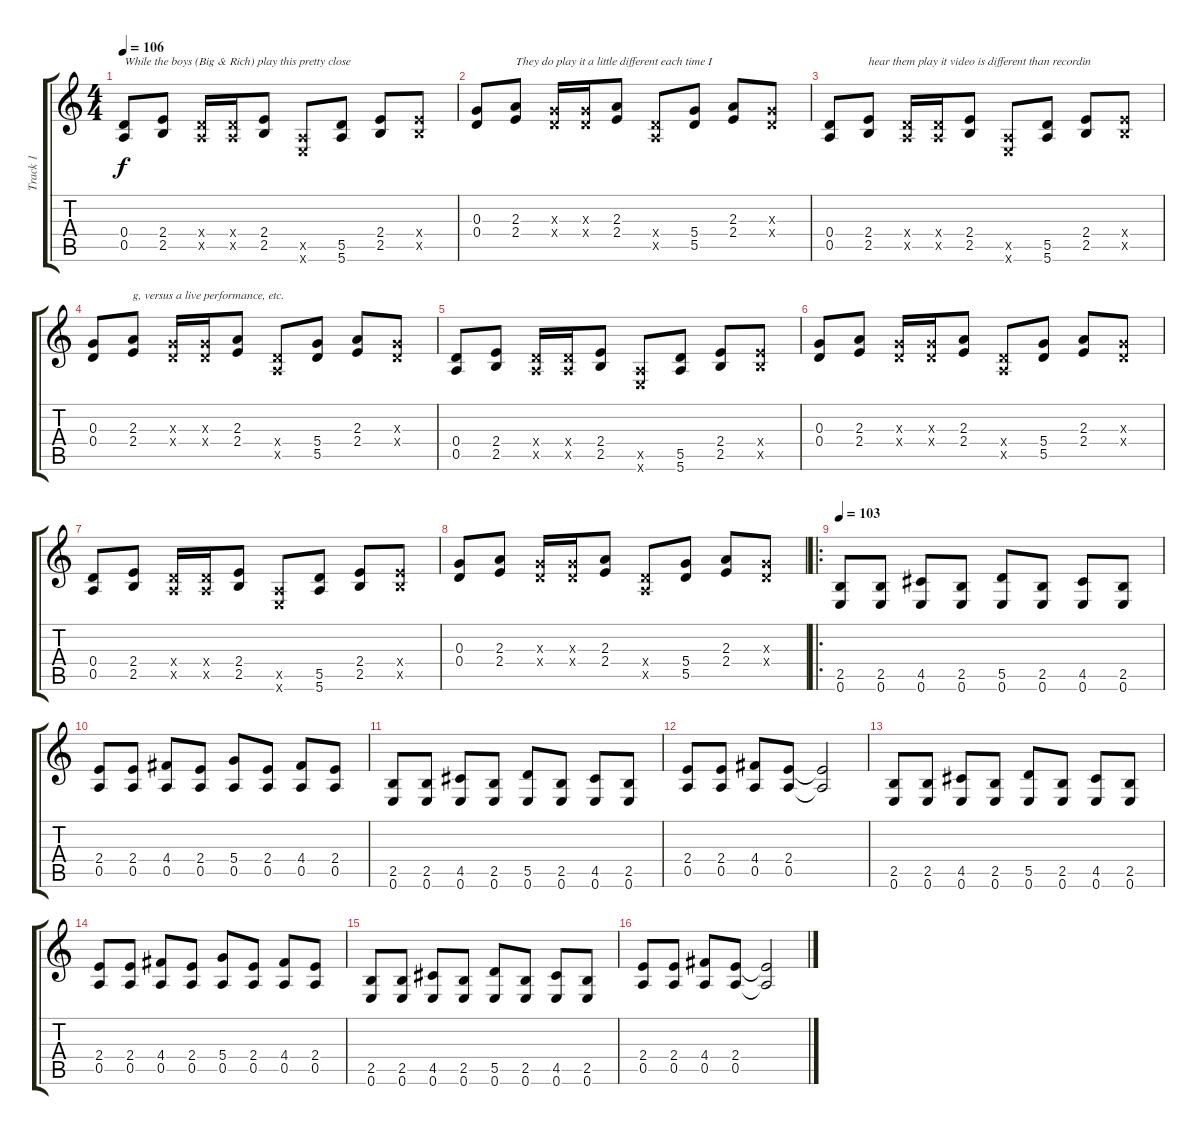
\track ("Track 1" "Track 1") {instrument electricguitarmuted}
\staff {score tabs}
\tuning (E4 B3 G3 D3 A2 E2) {hide}
\ts (4 4)
\tempo 106
\clef g2
\ks c
(0.4 0.5).8{txt "While the boys (Big & Rich) play this pretty close" dy f instrument acousticguitarsteel} (2.4 2.5).8 (0.4{x} 0.5{x}).16 (0.4{x} 0.5{x}).16 (2.4 2.5).8 (0.5{x} 0.6{x}).8 (5.5 5.6).8 (2.4 2.5).8 (2.4{x} 2.5{x}).8 |
(0.3 0.4).8 (2.3 2.4).8{txt "They do play it a little different each time I"} (0.3{x} 0.4{x}).16 (0.3{x} 0.4{x}).16 (2.3 2.4).8 (0.4{x} 0.5{x}).8 (5.4 5.5).8 (2.3 2.4).8 (0.3{x} 0.4{x}).8 |
(0.4 0.5).8 (2.4 2.5).8{txt "hear them play it video is different than recordin"} (0.4{x} 0.5{x}).16 (0.4{x} 0.5{x}).16 (2.4 2.5).8 (0.5{x} 0.6{x}).8 (5.5 5.6).8 (2.4 2.5).8 (2.4{x} 2.5{x}).8 |
(0.3 0.4).8 (2.3 2.4).8{txt "g, versus a live performance, etc.  "} (0.3{x} 0.4{x}).16 (0.3{x} 0.4{x}).16 (2.3 2.4).8 (0.4{x} 0.5{x}).8 (5.4 5.5).8 (2.3 2.4).8 (0.3{x} 0.4{x}).8 |
(0.4 0.5).8 (2.4 2.5).8 (0.4{x} 0.5{x}).16 (0.4{x} 0.5{x}).16 (2.4 2.5).8 (0.5{x} 0.6{x}).8 (5.5 5.6).8 (2.4 2.5).8 (2.4{x} 2.5{x}).8 |
(0.3 0.4).8 (2.3 2.4).8 (0.3{x} 0.4{x}).16 (0.3{x} 0.4{x}).16 (2.3 2.4).8 (0.4{x} 0.5{x}).8 (5.4 5.5).8 (2.3 2.4).8 (0.3{x} 0.4{x}).8 |
(0.4 0.5).8 (2.4 2.5).8 (0.4{x} 0.5{x}).16 (0.4{x} 0.5{x}).16 (2.4 2.5).8 (0.5{x} 0.6{x}).8 (5.5 5.6).8 (2.4 2.5).8 (2.4{x} 2.5{x}).8 |
(0.3 0.4).8 (2.3 2.4).8 (0.3{x} 0.4{x}).16 (0.3{x} 0.4{x}).16 (2.3 2.4).8 (0.4{x} 0.5{x}).8 (5.4 5.5).8 (2.3 2.4).8 (0.3{x} 0.4{x}).8 |
\ro
\tempo 103
(2.5 0.6).8{instrument electricguitarmuted} (2.5 0.6).8 (4.5 0.6).8 (2.5 0.6).8 (5.5 0.6).8 (2.5 0.6).8 (4.5 0.6).8 (2.5 0.6).8 |
(2.4 0.5).8 (2.4 0.5).8 (4.4 0.5).8 (2.4 0.5).8 (5.4 0.5).8 (2.4 0.5).8 (4.4 0.5).8 (2.4 0.5).8 |
(2.5 0.6).8 (2.5 0.6).8 (4.5 0.6).8 (2.5 0.6).8 (5.5 0.6).8 (2.5 0.6).8 (4.5 0.6).8 (2.5 0.6).8 |
(2.4 0.5).8 (2.4 0.5).8 (4.4 0.5).8 (2.4 0.5).8 (2.4{t} 0.5{t}).2 |
(2.5 0.6).8 (2.5 0.6).8 (4.5 0.6).8 (2.5 0.6).8 (5.5 0.6).8 (2.5 0.6).8 (4.5 0.6).8 (2.5 0.6).8 |
(2.4 0.5).8 (2.4 0.5).8 (4.4 0.5).8 (2.4 0.5).8 (5.4 0.5).8 (2.4 0.5).8 (4.4 0.5).8 (2.4 0.5).8 |
(2.5 0.6).8 (2.5 0.6).8 (4.5 0.6).8 (2.5 0.6).8 (5.5 0.6).8 (2.5 0.6).8 (4.5 0.6).8 (2.5 0.6).8 |
(2.4 0.5).8 (2.4 0.5).8 (4.4 0.5).8 (2.4 0.5).8 (2.4{t} 0.5{t}).2
